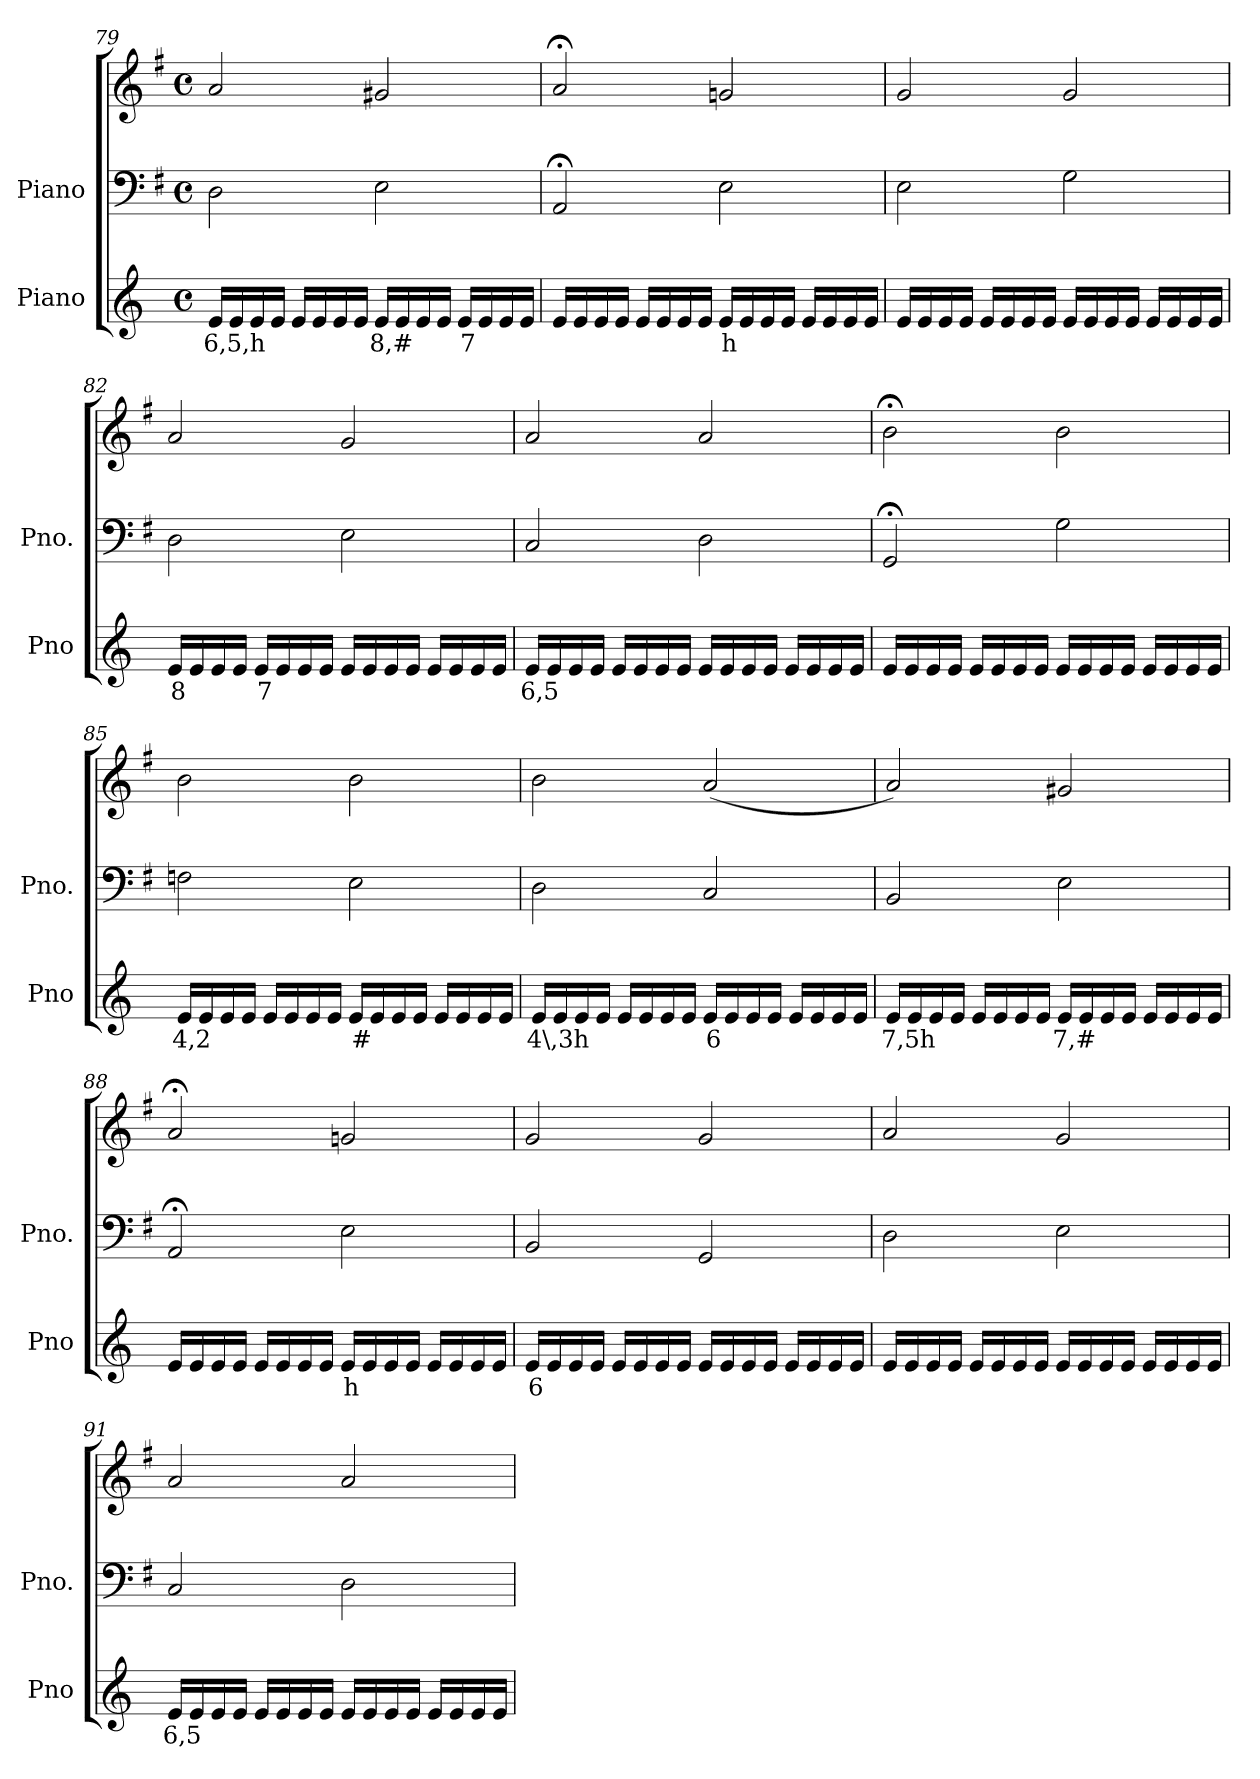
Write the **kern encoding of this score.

**kern	**text	**kern	**kern
*part2	*part2	*part1	*part1
*staff3	*staff3	*staff2	*staff1
*I"Piano	*	*I"Piano	*
*I'Pno	*	*I'Pno.	*
*clefG2	*	*clefF4	*clefG2
*k[]	*	*k[f#]	*k[f#]
*M4/4	*	*M4/4	*M4/4
*met(c)	*	*met(c)	*met(c)
=79	=79	=79	=79
!	!LO:LY:b	!	!
16e/LL	6,5,h	2D\	2a/
16e/	.	.	.
16e/	.	.	.
16e/JJ	.	.	.
16e/LL	.	.	.
16e/	.	.	.
16e/	.	.	.
16e/JJ	.	.	.
!	!LO:LY:b	!	!
16e/LL	8,#	2E\	2g#X/
16e/	.	.	.
16e/	.	.	.
16e/JJ	.	.	.
!	!LO:LY:b	!	!
16e/LL	7	.	.
16e/	.	.	.
16e/	.	.	.
16e/JJ	.	.	.
=80	=80	=80	=80
16e/LL	.	2AA;</	2a;</
16e/	.	.	.
16e/	.	.	.
16e/JJ	.	.	.
16e/LL	.	.	.
16e/	.	.	.
16e/	.	.	.
16e/JJ	.	.	.
!	!LO:LY:b	!	!
16e/LL	h	2E\	2gn/
16e/	.	.	.
16e/	.	.	.
16e/JJ	.	.	.
16e/LL	.	.	.
16e/	.	.	.
16e/	.	.	.
16e/JJ	.	.	.
=81	=81	=81	=81
16e/LL	.	2E\	2g/
16e/	.	.	.
16e/	.	.	.
16e/JJ	.	.	.
16e/LL	.	.	.
16e/	.	.	.
16e/	.	.	.
16e/JJ	.	.	.
16e/LL	.	2G\	2g/
16e/	.	.	.
16e/	.	.	.
16e/JJ	.	.	.
16e/LL	.	.	.
16e/	.	.	.
16e/	.	.	.
16e/JJ	.	.	.
=82	=82	=82	=82
!	!LO:LY:b	!	!
16e/LL	8	2D\	2a/
16e/	.	.	.
16e/	.	.	.
16e/JJ	.	.	.
!	!LO:LY:b	!	!
16e/LL	7	.	.
16e/	.	.	.
16e/	.	.	.
16e/JJ	.	.	.
16e/LL	.	2E\	2g/
16e/	.	.	.
16e/	.	.	.
16e/JJ	.	.	.
16e/LL	.	.	.
16e/	.	.	.
16e/	.	.	.
16e/JJ	.	.	.
=83	=83	=83	=83
!	!LO:LY:b	!	!
16e/LL	6,5	2C/	2a/
16e/	.	.	.
16e/	.	.	.
16e/JJ	.	.	.
16e/LL	.	.	.
16e/	.	.	.
16e/	.	.	.
16e/JJ	.	.	.
16e/LL	.	2D\	2a/
16e/	.	.	.
16e/	.	.	.
16e/JJ	.	.	.
16e/LL	.	.	.
16e/	.	.	.
16e/	.	.	.
16e/JJ	.	.	.
=84	=84	=84	=84
16e/LL	.	2GG;</	2b;<\
16e/	.	.	.
16e/	.	.	.
16e/JJ	.	.	.
16e/LL	.	.	.
16e/	.	.	.
16e/	.	.	.
16e/JJ	.	.	.
16e/LL	.	2G\	2b\
16e/	.	.	.
16e/	.	.	.
16e/JJ	.	.	.
16e/LL	.	.	.
16e/	.	.	.
16e/	.	.	.
16e/JJ	.	.	.
=85	=85	=85	=85
!	!LO:LY:b	!	!
16e/LL	4,2	2Fn\	2b\
16e/	.	.	.
16e/	.	.	.
16e/JJ	.	.	.
16e/LL	.	.	.
16e/	.	.	.
16e/	.	.	.
16e/JJ	.	.	.
!	!LO:LY:b	!	!
16e/LL	#	2E\	2b\
16e/	.	.	.
16e/	.	.	.
16e/JJ	.	.	.
16e/LL	.	.	.
16e/	.	.	.
16e/	.	.	.
16e/JJ	.	.	.
=86	=86	=86	=86
!	!LO:LY:b	!	!
16e/LL	4\,3h	2D\	2b\
16e/	.	.	.
16e/	.	.	.
16e/JJ	.	.	.
16e/LL	.	.	.
16e/	.	.	.
16e/	.	.	.
16e/JJ	.	.	.
!	!LO:LY:b	!	!
16e/LL	6	2C/	(<2a/
16e/	.	.	.
16e/	.	.	.
16e/JJ	.	.	.
16e/LL	.	.	.
16e/	.	.	.
16e/	.	.	.
16e/JJ	.	.	.
=87	=87	=87	=87
!	!LO:LY:b	!	!
16e/LL	7,5h	2BB/	2a/)
16e/	.	.	.
16e/	.	.	.
16e/JJ	.	.	.
16e/LL	.	.	.
16e/	.	.	.
16e/	.	.	.
16e/JJ	.	.	.
!	!LO:LY:b	!	!
16e/LL	7,#	2E\	2g#X/
16e/	.	.	.
16e/	.	.	.
16e/JJ	.	.	.
16e/LL	.	.	.
16e/	.	.	.
16e/	.	.	.
16e/JJ	.	.	.
=88	=88	=88	=88
16e/LL	.	2AA;</	2a;</
16e/	.	.	.
16e/	.	.	.
16e/JJ	.	.	.
16e/LL	.	.	.
16e/	.	.	.
16e/	.	.	.
16e/JJ	.	.	.
!	!LO:LY:b	!	!
16e/LL	h	2E\	2gn/
16e/	.	.	.
16e/	.	.	.
16e/JJ	.	.	.
16e/LL	.	.	.
16e/	.	.	.
16e/	.	.	.
16e/JJ	.	.	.
=89	=89	=89	=89
!	!LO:LY:b	!	!
16e/LL	6	2BB/	2g/
16e/	.	.	.
16e/	.	.	.
16e/JJ	.	.	.
16e/LL	.	.	.
16e/	.	.	.
16e/	.	.	.
16e/JJ	.	.	.
16e/LL	.	2GG/	2g/
16e/	.	.	.
16e/	.	.	.
16e/JJ	.	.	.
16e/LL	.	.	.
16e/	.	.	.
16e/	.	.	.
16e/JJ	.	.	.
=90	=90	=90	=90
16e/LL	.	2D\	2a/
16e/	.	.	.
16e/	.	.	.
16e/JJ	.	.	.
16e/LL	.	.	.
16e/	.	.	.
16e/	.	.	.
16e/JJ	.	.	.
16e/LL	.	2E\	2g/
16e/	.	.	.
16e/	.	.	.
16e/JJ	.	.	.
16e/LL	.	.	.
16e/	.	.	.
16e/	.	.	.
16e/JJ	.	.	.
=91	=91	=91	=91
!	!LO:LY:b	!	!
16e/LL	6,5	2C/	2a/
16e/	.	.	.
16e/	.	.	.
16e/JJ	.	.	.
16e/LL	.	.	.
16e/	.	.	.
16e/	.	.	.
16e/JJ	.	.	.
16e/LL	.	2D\	2a/
16e/	.	.	.
16e/	.	.	.
16e/JJ	.	.	.
16e/LL	.	.	.
16e/	.	.	.
16e/	.	.	.
16e/JJ	.	.	.
=	=	=	=
*-	*-	*-	*-
